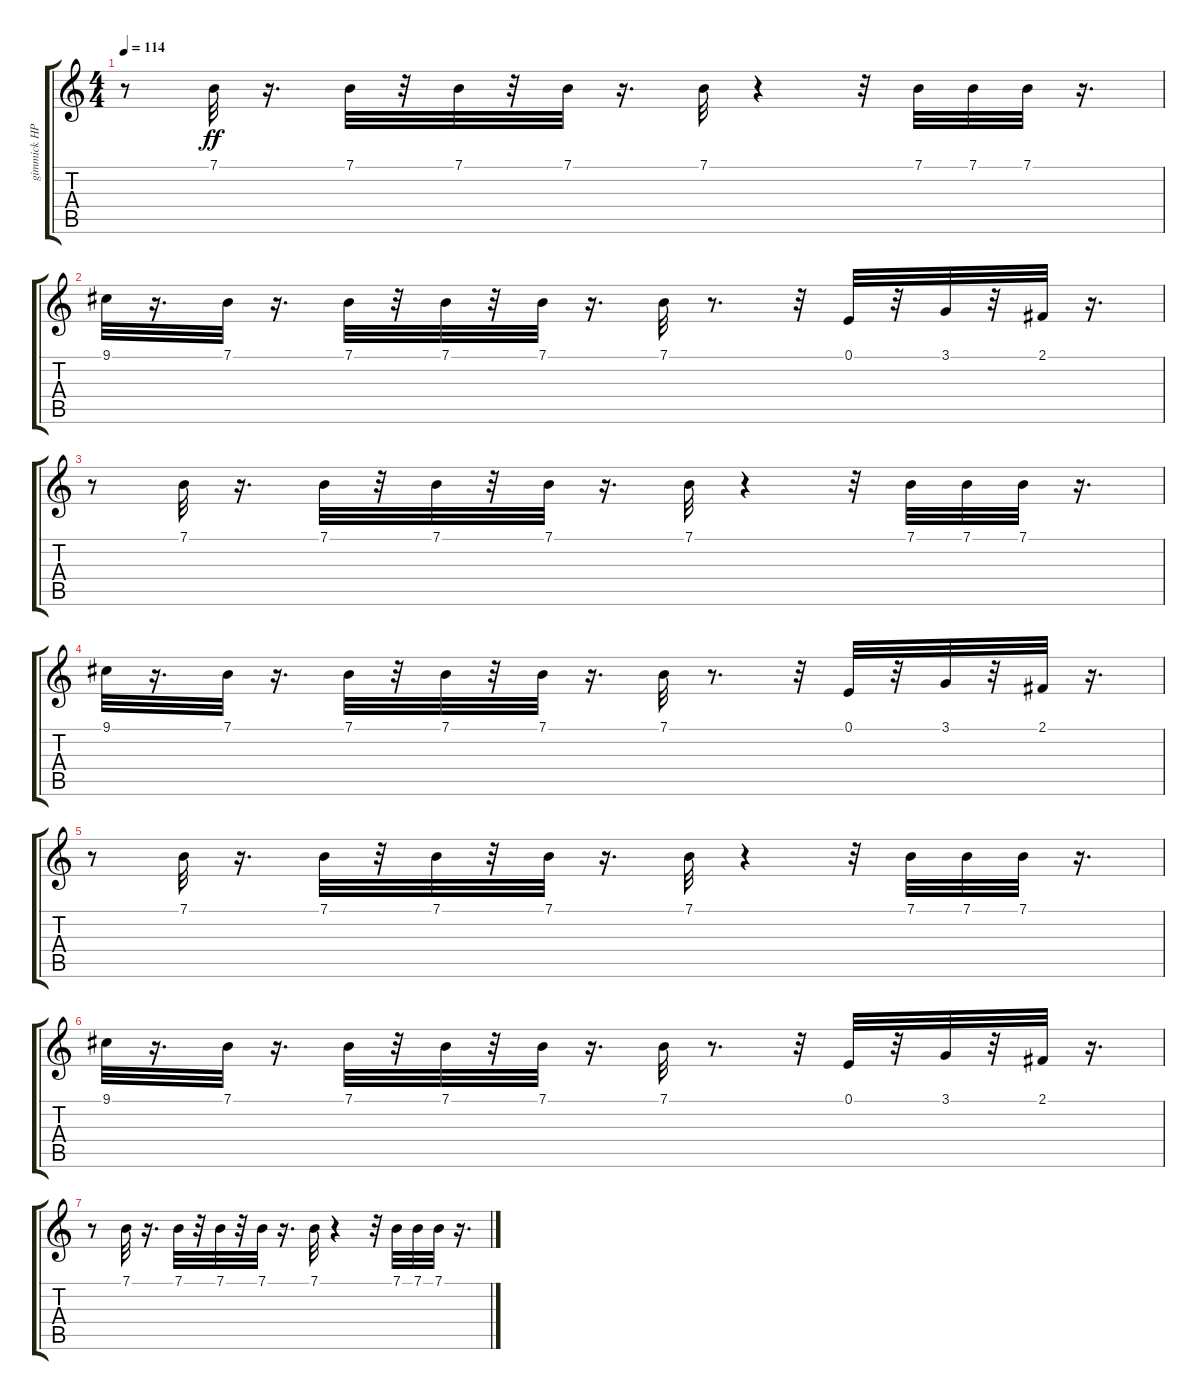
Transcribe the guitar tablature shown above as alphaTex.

\track ("gimmick HPsaw" "gimmick HP") {instrument lead2sawtooth}
\staff {score tabs}
\tuning (E4 B3 G3 D3 A2 E2) {hide}
\ts (4 4)
\tempo 114
\clef g2
\ks c
r.8{dy ff} 7.1.32 r.16{d} 7.1.32 r.32 7.1.32 r.32 7.1.32 r.16{d} 7.1.32 r.4 r.32 7.1.32 7.1.32 7.1.32 r.16{d} |
9.1.32 r.16{d} 7.1.32 r.16{d} 7.1.32 r.32 7.1.32 r.32 7.1.32 r.16{d} 7.1.32 r.8{d} r.32 0.1.32 r.32 3.1.32 r.32 2.1.32 r.16{d} |
r.8 7.1.32 r.16{d} 7.1.32 r.32 7.1.32 r.32 7.1.32 r.16{d} 7.1.32 r.4 r.32 7.1.32 7.1.32 7.1.32 r.16{d} |
9.1.32 r.16{d} 7.1.32 r.16{d} 7.1.32 r.32 7.1.32 r.32 7.1.32 r.16{d} 7.1.32 r.8{d} r.32 0.1.32 r.32 3.1.32 r.32 2.1.32 r.16{d} |
r.8 7.1.32 r.16{d} 7.1.32 r.32 7.1.32 r.32 7.1.32 r.16{d} 7.1.32 r.4 r.32 7.1.32 7.1.32 7.1.32 r.16{d} |
9.1.32 r.16{d} 7.1.32 r.16{d} 7.1.32 r.32 7.1.32 r.32 7.1.32 r.16{d} 7.1.32 r.8{d} r.32 0.1.32 r.32 3.1.32 r.32 2.1.32 r.16{d} |
r.8 7.1.32 r.16{d} 7.1.32 r.32 7.1.32 r.32 7.1.32 r.16{d} 7.1.32 r.4 r.32 7.1.32 7.1.32 7.1.32 r.16{d}
